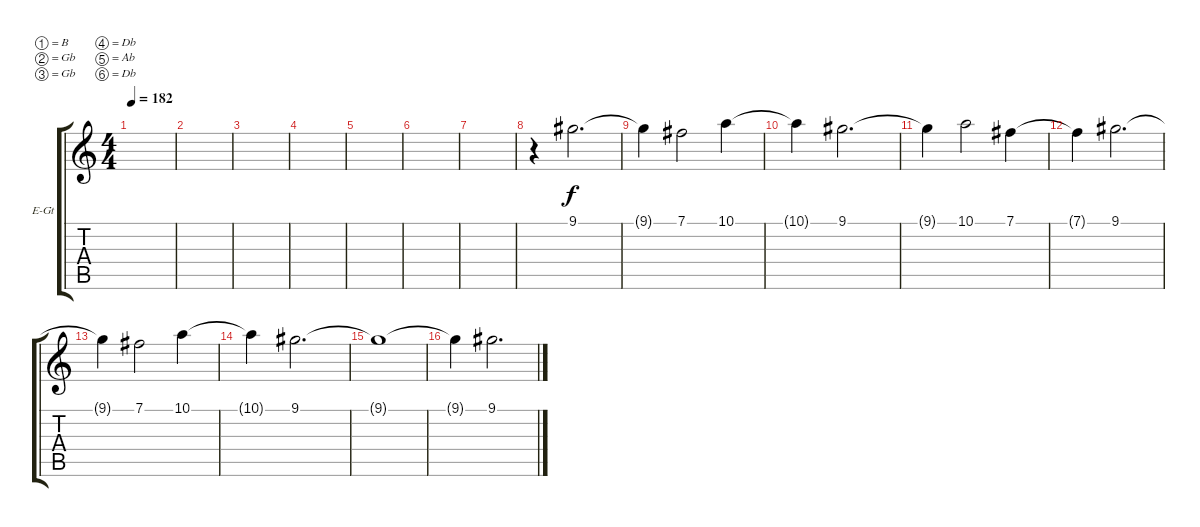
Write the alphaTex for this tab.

\defaultSystemsLayout 4
\bracketExtendMode groupsimilarinstruments
\firstSystemTrackNameOrientation horizontal
\otherSystemsTrackNameOrientation horizontal
\track ("Electric Guitar" "E-Gt") {instrument electricguitarclean}
\staff {score tabs}
\tuning (B3 Gb3 Gb3 Db3 Ab2 Db2)
\ts (4 4)
\tempo 182
\clef g2
\scale
0.333333
\ks c
|
\scale
0.333333 |
\scale
0.333333 |
\scale
0.333333 |
\scale
0.333333 |
\scale
0.333333 |
\scale
0.333333 |
\scale
0.333333 r.4 9.1.2{d} |
\scale
0.333333 9.1{t}.4 7.1.2 10.1.4 |
\scale
0.333333 10.1{t}.4 9.1.2{d} |
\scale
0.333333 9.1{t}.4 10.1.2 7.1.4 |
\scale
0.333333 7.1{t}.4 9.1.2{d} |
\scale
0.333333 9.1{t}.4 7.1.2 10.1.4 |
\scale
0.333333 10.1{t}.4 9.1.2{d} |
\scale
0.333333 9.1{t}.1 |
\scale
0.333333 9.1{t}.4 9.1.2{d}
